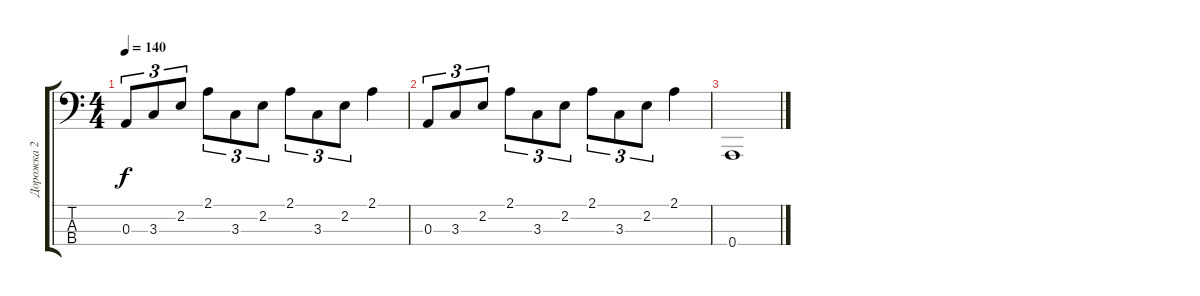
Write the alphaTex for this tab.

\track ("Дорожка 2" "Дорожка 2") {instrument acousticguitarsteel}
\staff {score tabs}
\tuning (G2 D2 A1 A0) {hide}
\ts (4 4)
\tempo 140
\clef f4
\ks c
0.3.8{tu (3 2) dy f} 3.3.8{tu (3 2)} 2.2.8{tu (3 2)} 2.1.8{tu (3 2)} 3.3.8{tu (3 2)} 2.2.8{tu (3 2)} 2.1.8{tu (3 2)} 3.3.8{tu (3 2)} 2.2.8{tu (3 2)} 2.1.4 |
0.3.8{tu (3 2)} 3.3.8{tu (3 2)} 2.2.8{tu (3 2)} 2.1.8{tu (3 2)} 3.3.8{tu (3 2)} 2.2.8{tu (3 2)} 2.1.8{tu (3 2)} 3.3.8{tu (3 2)} 2.2.8{tu (3 2)} 2.1.4 |
0.4.1
